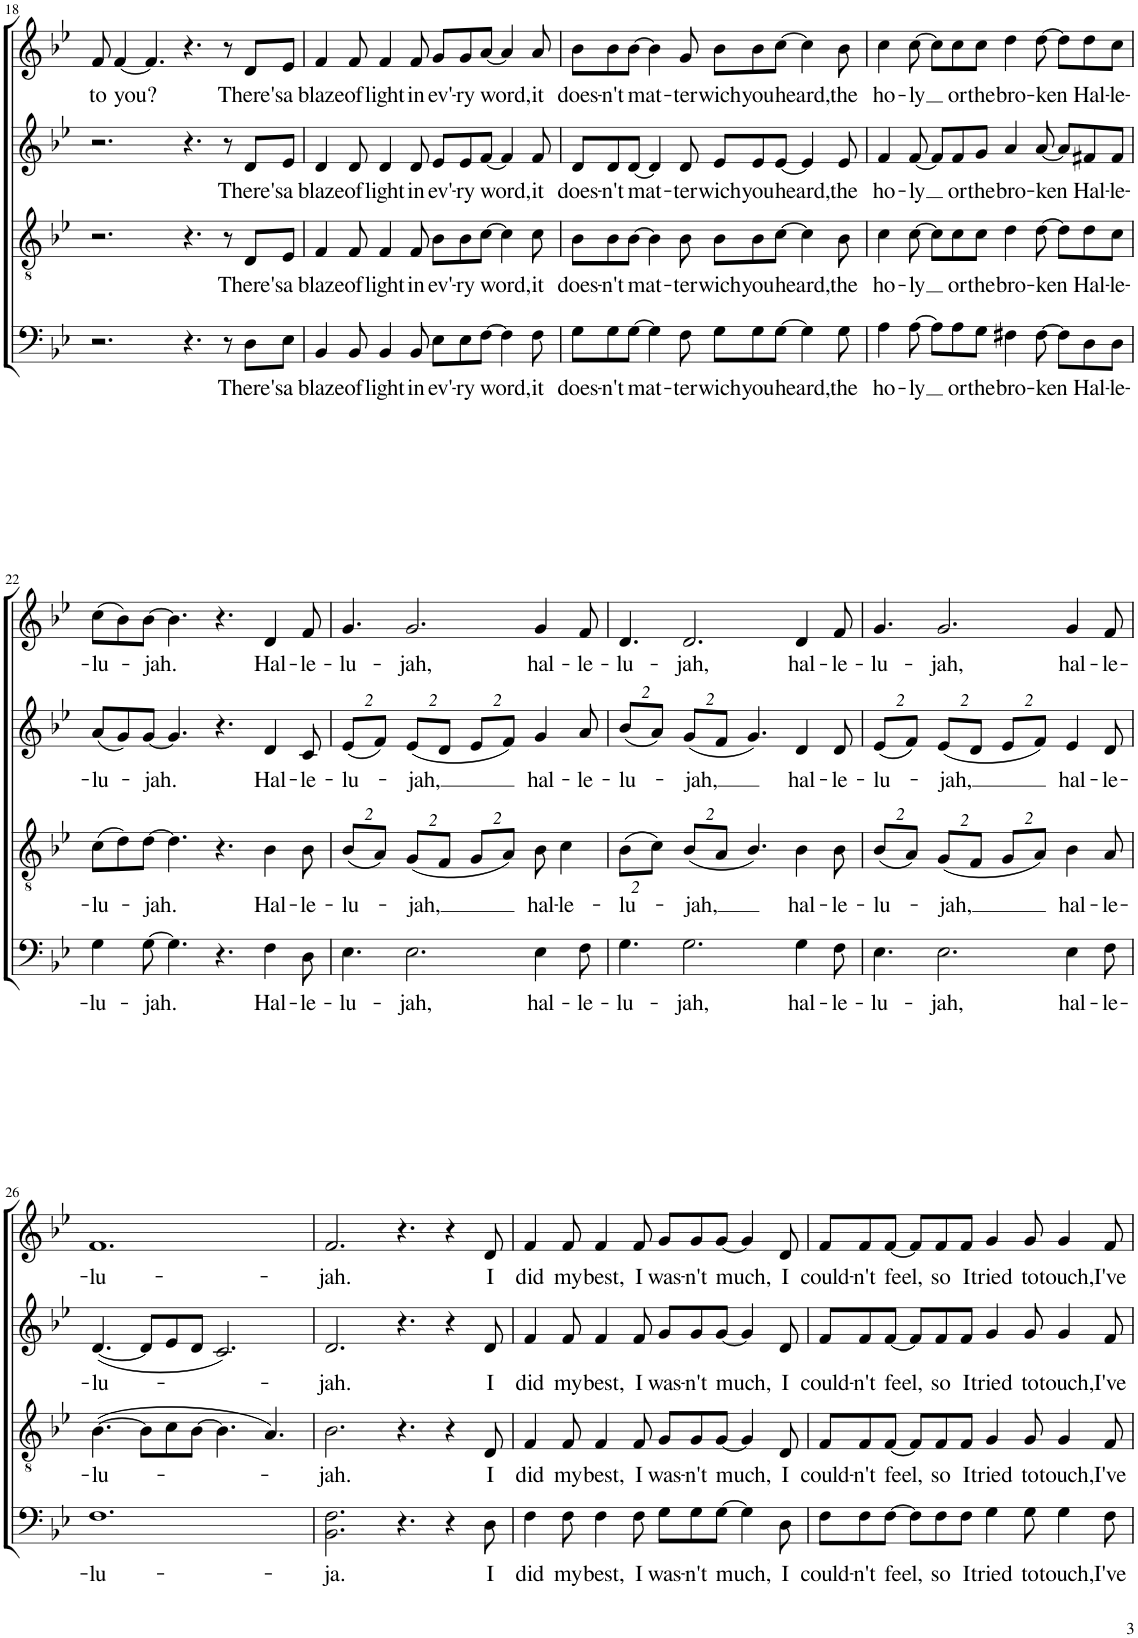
**kern	**text	**kern	**text	**kern	**text	**kern	**text
*part4	*part4	*part3	*part3	*part2	*part2	*part1	*part1
*staff4	*staff4	*staff3	*staff3	*staff2	*staff2	*staff1	*staff1
*I"Basse	*	*I"Ténor	*	*I"Alto	*	*I"Soprano	*
!!LO:PB:g=z
*clefF4	*	*clefGv2	*	*clefG2	*	*clefG2	*
*	*	*Trd4c7	*	*	*	*	*
*k[b-e-]	*	*k[b-e-]	*	*k[b-e-]	*	*k[b-e-]	*
*M12/8	*	*M12/8	*	*M12/8	*	*M12/8	*
=18	=18	=18	=18	=18	=18	=18	=18
!	!	!	!	!	!	!	!LO:LY:b
2.r	.	2.r	.	2.r	.	8f/	to
!	!	!	!	!	!	!	!LO:LY:b
.	.	.	.	.	.	[4f/	you?
.	.	.	.	.	.	4.f/]	.
4.r	.	4.r	.	4.r	.	4.r	.
8r	.	8r	.	8r	.	8r	.
!	!LO:LY:b	!	!LO:LY:b	!	!LO:LY:b	!	!LO:LY:b
8D\L	There's	8D/L	There's	8d/L	There's	8d/L	There's
!	!LO:LY:b	!	!LO:LY:b	!	!LO:LY:b	!	!LO:LY:b
8E-\J	a	8E-/J	a	8e-/J	a	8e-/J	a
=19	=19	=19	=19	=19	=19	=19	=19
!	!LO:LY:b	!	!LO:LY:b	!	!LO:LY:b	!	!LO:LY:b
4BB-/	blaze	4F/	blaze	4d/	blaze	4f/	blaze
!	!LO:LY:b	!	!LO:LY:b	!	!LO:LY:b	!	!LO:LY:b
8BB-/	of	8F/	of	8d/	of	8f/	of
!	!LO:LY:b	!	!LO:LY:b	!	!LO:LY:b	!	!LO:LY:b
4BB-/	light	4F/	light	4d/	light	4f/	light
!	!LO:LY:b	!	!LO:LY:b	!	!LO:LY:b	!	!LO:LY:b
8BB-/	in	8F/	in	8d/	in	8f/	in
!	!LO:LY:b	!	!LO:LY:b	!	!LO:LY:b	!	!LO:LY:b
8E-\L	ev'-	8B-\L	ev'-	8e-/L	ev'-	8g/L	ev'-
!	!LO:LY:b	!	!LO:LY:b	!	!LO:LY:b	!	!LO:LY:b
8E-\	-ry	8B-\	-ry	8e-/	-ry	8g/	-ry
!	!LO:LY:b	!	!LO:LY:b	!	!LO:LY:b	!	!LO:LY:b
[8F\J	word,	[8c\J	word,	[8f/J	word,	[8a/J	word,
4F\]	.	4c\]	.	4f/]	.	4a/]	.
!	!LO:LY:b	!	!LO:LY:b	!	!LO:LY:b	!	!LO:LY:b
8F\	it	8c\	it	8f/	it	8a/	it
=20	=20	=20	=20	=20	=20	=20	=20
!	!LO:LY:b	!	!LO:LY:b	!	!LO:LY:b	!	!LO:LY:b
8G\L	does-	8B-\L	does-	8d/L	does-	8b-\L	does-
!	!LO:LY:b	!	!LO:LY:b	!	!LO:LY:b	!	!LO:LY:b
8G\	-n't	8B-\	-n't	8d/	-n't	8b-\	-n't
!	!LO:LY:b	!	!LO:LY:b	!	!LO:LY:b	!	!LO:LY:b
[8G\J	mat-	[8B-\J	mat-	[8d/J	mat-	[8b-\J	mat-
4G\]	.	4B-\]	.	4d/]	.	4b-\]	.
!	!LO:LY:b	!	!LO:LY:b	!	!LO:LY:b	!	!LO:LY:b
8F\	-ter	8B-\	-ter	8d/	-ter	8g/	-ter
!	!LO:LY:b	!	!LO:LY:b	!	!LO:LY:b	!	!LO:LY:b
8G\L	wich	8B-\L	wich	8e-/L	wich	8b-\L	wich
!	!LO:LY:b	!	!LO:LY:b	!	!LO:LY:b	!	!LO:LY:b
8G\	you	8B-\	you	8e-/	you	8b-\	you
!	!LO:LY:b	!	!LO:LY:b	!	!LO:LY:b	!	!LO:LY:b
[8G\J	heard,	[8c\J	heard,	[8e-/J	heard,	[8cc\J	heard,
4G\]	.	4c\]	.	4e-/]	.	4cc\]	.
!	!LO:LY:b	!	!LO:LY:b	!	!LO:LY:b	!	!LO:LY:b
8G\	the	8B-\	the	8e-/	the	8b-\	the
=21	=21	=21	=21	=21	=21	=21	=21
!	!LO:LY:b	!	!LO:LY:b	!	!LO:LY:b	!	!LO:LY:b
4A\	ho-	4c\	ho-	4f/	ho-	4cc\	ho-
!	!LO:LY:b	!	!LO:LY:b	!	!LO:LY:b	!	!LO:LY:b
[8A\	-ly	[8c\	-ly	[8f/	-ly	[8cc\	-ly
8A\L]	.	8c\L]	.	8f/L]	.	8cc\L]	.
!	!LO:LY:b	!	!LO:LY:b	!	!LO:LY:b	!	!LO:LY:b
8A\	or	8c\	or	8f/	or	8cc\	or
!	!LO:LY:b	!	!LO:LY:b	!	!LO:LY:b	!	!LO:LY:b
8G\J	the	8c\J	the	8g/J	the	8cc\J	the
!	!LO:LY:b	!	!LO:LY:b	!	!LO:LY:b	!	!LO:LY:b
4F#X\	bro-	4d\	bro-	4a/	bro-	4dd\	bro-
!	!LO:LY:b	!	!LO:LY:b	!	!LO:LY:b	!	!LO:LY:b
[8F#\	-ken	[8d\	-ken	[8a/	-ken	[8dd\	-ken
8F#\L]	.	8d\L]	.	8a/L]	.	8dd\L]	.
!	!LO:LY:b	!	!LO:LY:b	!	!LO:LY:b	!	!LO:LY:b
8D\	Hal-	8d\	Hal-	8f#X/	Hal-	8dd\	Hal-
!	!LO:LY:b	!	!LO:LY:b	!	!LO:LY:b	!	!LO:LY:b
8D\J	-le-	8c\J	-le-	8f#/J	-le-	8cc\J	-le-
!!LO:LB:g=z
=22	=22	=22	=22	=22	=22	=22	=22
!	!LO:LY:b	!	!LO:LY:b	!	!LO:LY:b	!	!LO:LY:b
4G\	-lu-	(8c\L	-lu-	(8a/L	-lu-	(8cc\L	-lu-
.	.	8d\)	.	8g/)	.	8b-\)	.
!	!LO:LY:b	!	!LO:LY:b	!	!LO:LY:b	!	!LO:LY:b
[8G\	jah.	[8d\J	-jah.	[8g/J	-jah.	[8b-\J	-jah.
4.G\]	.	4.d\]	.	4.g/]	.	4.b-\]	.
4.r	.	4.r	.	4.r	.	4.r	.
!	!LO:LY:b	!	!LO:LY:b	!	!LO:LY:b	!	!LO:LY:b
4F\	Hal-	4B-\	Hal-	4d/	Hal-	4d/	Hal-
!	!LO:LY:b	!	!LO:LY:b	!	!LO:LY:b	!	!LO:LY:b
8D\	-le-	8B-\	-le-	8c/	-le-	8f/	-le-
=23	=23	=23	=23	=23	=23	=23	=23
!	!LO:LY:b	!	!	!	!	!	!
*	*	*Xbrackettup	*	*	*	*	*
!	!	!	!LO:LY:b	!	!	!	!
*	*	*	*	*Xbrackettup	*	*	*
!	!	!	!	!	!LO:LY:b	!	!LO:LY:b
4.E-\	-lu-	(16%3B-/L	-lu-	(16%3e-/L	lu-	4.g/	-lu-
.	.	16%3A/J)	.	16%3f/J)	.	.	.
!	!LO:LY:b	!	!LO:LY:b	!	!LO:LY:b	!	!LO:LY:b
2.E-\	-jah,	(16%3G/L	-jah,	(16%3e-/L	-jah,	2.g/	-jah,
.	.	16%3F/J	.	16%3d/J	.	.	.
.	.	16%3G/L	.	16%3e-/L	.	.	.
.	.	16%3A/J)	.	16%3f/J)	.	.	.
!	!LO:LY:b	!	!LO:LY:b	!	!LO:LY:b	!	!LO:LY:b
4E-\	hal-	8B-\	hal-	4g/	hal-	4g/	hal-
!	!	!	!LO:LY:b	!	!	!	!
.	.	4c\	-le-	.	.	.	.
!	!LO:LY:b	!	!	!	!LO:LY:b	!	!LO:LY:b
8F\	-le-	.	.	8a/	-le-	8f/	-le-
=24	=24	=24	=24	=24	=24	=24	=24
!	!LO:LY:b	!	!LO:LY:b	!	!LO:LY:b	!	!LO:LY:b
4.G\	-lu-	(16%3B-\L	-lu-	(16%3b-/L	-lu-	4.d/	-lu-
.	.	16%3c\J)	.	16%3a/J)	.	.	.
!	!LO:LY:b	!	!LO:LY:b	!	!LO:LY:b	!	!LO:LY:b
2.G\	-jah,	(16%3B-/L	-jah,	(16%3g/L	-jah,	2.d/	-jah,
.	.	16%3A/J	.	16%3f/J	.	.	.
.	.	4.B-/)	.	4.g/)	.	.	.
!	!LO:LY:b	!	!LO:LY:b	!	!LO:LY:b	!	!LO:LY:b
4G\	hal-	4B-\	hal-	4d/	hal-	4d/	hal-
!	!LO:LY:b	!	!LO:LY:b	!	!LO:LY:b	!	!LO:LY:b
8F\	-le-	8B-\	-le-	8d/	-le-	8f/	-le-
=25	=25	=25	=25	=25	=25	=25	=25
!	!LO:LY:b	!	!LO:LY:b	!	!LO:LY:b	!	!LO:LY:b
4.E-\	-lu-	(16%3B-/L	-lu-	(16%3e-/L	-lu-	4.g/	-lu-
.	.	16%3A/J)	.	16%3f/J)	.	.	.
!	!LO:LY:b	!	!LO:LY:b	!	!LO:LY:b	!	!LO:LY:b
2.E-\	-jah,	(16%3G/L	-jah,	(16%3e-/L	-jah,	2.g/	-jah,
.	.	16%3F/J	.	16%3d/J	.	.	.
.	.	16%3G/L	.	16%3e-/L	.	.	.
.	.	16%3A/J)	.	16%3f/J)	.	.	.
!	!LO:LY:b	!	!LO:LY:b	!	!LO:LY:b	!	!LO:LY:b
4E-\	hal-	4B-\	hal-	4e-/	hal-	4g/	hal-
!	!LO:LY:b	!	!LO:LY:b	!	!LO:LY:b	!	!LO:LY:b
8F\	-le-	8A/	-le-	8d/	-le-	8f/	-le-
!!LO:LB:g=z
=26	=26	=26	=26	=26	=26	=26	=26
!	!LO:LY:b	!	!LO:LY:b	!	!LO:LY:b	!	!LO:LY:b
1.F	-lu-	([4.B-\	-lu-	([4.d/	-lu-	1.f	-lu-
.	.	8B-\L]	.	8d/L]	.	.	.
.	.	8c\	.	8e-/	.	.	.
.	.	[8B-\J	.	8d/J	.	.	.
.	.	4.B-\]	.	2.c/)	.	.	.
.	.	4.A/)	.	.	.	.	.
=27	=27	=27	=27	=27	=27	=27	=27
!	!LO:LY:b	!	!LO:LY:b	!	!LO:LY:b	!	!LO:LY:b
2.BB-\ 2.F\	-ja.	2.B-\	-jah.	2.d/	-jah.	2.f/	-jah.
4.r	.	4.r	.	4.r	.	4.r	.
4r	.	4r	.	4r	.	4r	.
!	!LO:LY:b	!	!LO:LY:b	!	!LO:LY:b	!	!LO:LY:b
8D\	I	8D/	I	8d/	I	8d/	I
=28	=28	=28	=28	=28	=28	=28	=28
!	!LO:LY:b	!	!LO:LY:b	!	!LO:LY:b	!	!LO:LY:b
4F\	did	4F/	did	4f/	did	4f/	did
!	!LO:LY:b	!	!LO:LY:b	!	!LO:LY:b	!	!LO:LY:b
8F\	my	8F/	my	8f/	my	8f/	my
!	!LO:LY:b	!	!LO:LY:b	!	!LO:LY:b	!	!LO:LY:b
4F\	best,	4F/	best,	4f/	best,	4f/	best,
!	!LO:LY:b	!	!LO:LY:b	!	!LO:LY:b	!	!LO:LY:b
8F\	I	8F/	I	8f/	I	8f/	I
!	!LO:LY:b	!	!LO:LY:b	!	!LO:LY:b	!	!LO:LY:b
8G\L	was-	8G/L	was-	8g/L	was-	8g/L	was-
!	!LO:LY:b	!	!LO:LY:b	!	!LO:LY:b	!	!LO:LY:b
8G\	-n't	8G/	-n't	8g/	-n't	8g/	-n't
!	!LO:LY:b	!	!LO:LY:b	!	!LO:LY:b	!	!LO:LY:b
[8G\J	much,	[8G/J	much,	[8g/J	much,	[8g/J	much,
4G\]	.	4G/]	.	4g/]	.	4g/]	.
!	!LO:LY:b	!	!LO:LY:b	!	!LO:LY:b	!	!LO:LY:b
8D\	I	8D/	I	8d/	I	8d/	I
=29	=29	=29	=29	=29	=29	=29	=29
!	!LO:LY:b	!	!LO:LY:b	!	!LO:LY:b	!	!LO:LY:b
8F\L	could-	8F/L	could-	8f/L	could-	8f/L	could-
!	!LO:LY:b	!	!LO:LY:b	!	!LO:LY:b	!	!LO:LY:b
8F\	-n't	8F/	-n't	8f/	-n't	8f/	-n't
!	!LO:LY:b	!	!LO:LY:b	!	!LO:LY:b	!	!LO:LY:b
[8F\J	feel,	[8F/J	feel,	[8f/J	feel,	[8f/J	feel,
8F\L]	.	8F/L]	.	8f/L]	.	8f/L]	.
!	!LO:LY:b	!	!LO:LY:b	!	!LO:LY:b	!	!LO:LY:b
8F\	so	8F/	so	8f/	so	8f/	so
!	!LO:LY:b	!	!LO:LY:b	!	!LO:LY:b	!	!LO:LY:b
8F\J	I	8F/J	I	8f/J	I	8f/J	I
!	!LO:LY:b	!	!LO:LY:b	!	!LO:LY:b	!	!LO:LY:b
4G\	tried	4G/	tried	4g/	tried	4g/	tried
!	!LO:LY:b	!	!LO:LY:b	!	!LO:LY:b	!	!LO:LY:b
8G\	to	8G/	to	8g/	to	8g/	to
!	!LO:LY:b	!	!LO:LY:b	!	!LO:LY:b	!	!LO:LY:b
4G\	touch,	4G/	touch,	4g/	touch,	4g/	touch,
!	!LO:LY:b	!	!LO:LY:b	!	!LO:LY:b	!	!LO:LY:b
8F\	I've	8F/	I've	8f/	I've	8f/	I've
=	=	=	=	=	=	=	=
*-	*-	*-	*-	*-	*-	*-	*-
